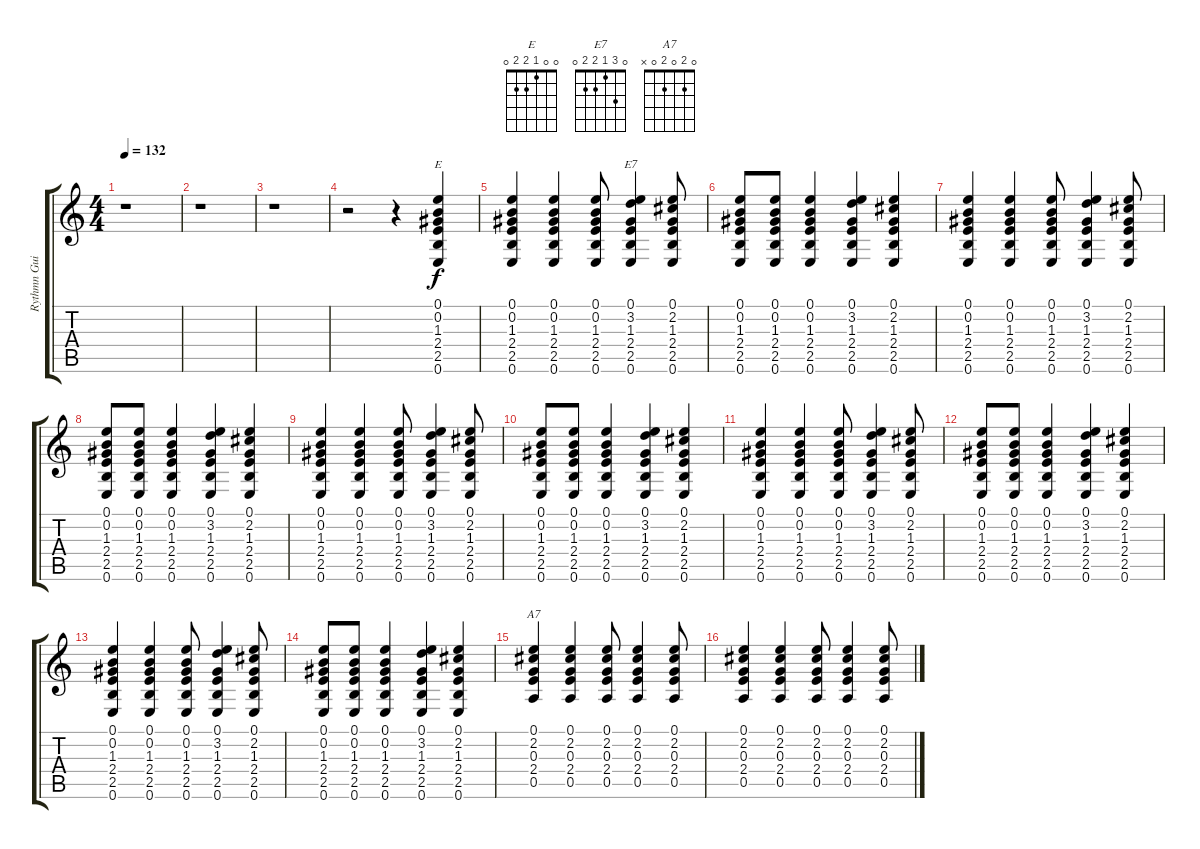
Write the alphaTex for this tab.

\track ("Rythmn Guitar" "Rythmn Gui") {instrument acousticguitarsteel}
\staff {score tabs}
\tuning (E4 B3 G3 D3 A2 E2) {hide}
\chord ("E" 0 0 1 2 2 0)
\chord ("E7" 0 3 1 2 2 0)
\chord ("A7" 0 2 0 2 0 x)
\ts (4 4)
\tempo 132
\clef g2
\ks c
r.1{dy f instrument acousticguitarsteel} |
r.1 |
r.1 |
r.2 r.4 (0.1 0.2 1.3 2.4 2.5 0.6).4{ch "E"} |
(0.1 0.2 1.3 2.4 2.5 0.6).4 (0.1 0.2 1.3 2.4 2.5 0.6).4 (0.1 0.2 1.3 2.4 2.5 0.6).8 (0.1 3.2 1.3 2.4 2.5 0.6).4{ch "E7"} (0.1 2.2 1.3 2.4 2.5 0.6).8 |
(0.1 0.2 1.3 2.4 2.5 0.6).8 (0.1 0.2 1.3 2.4 2.5 0.6).8 (0.1 0.2 1.3 2.4 2.5 0.6).4 (0.1 3.2 1.3 2.4 2.5 0.6).4 (0.1 2.2 1.3 2.4 2.5 0.6).4 |
(0.1 0.2 1.3 2.4 2.5 0.6).4 (0.1 0.2 1.3 2.4 2.5 0.6).4 (0.1 0.2 1.3 2.4 2.5 0.6).8 (0.1 3.2 1.3 2.4 2.5 0.6).4 (0.1 2.2 1.3 2.4 2.5 0.6).8 |
(0.1 0.2 1.3 2.4 2.5 0.6).8 (0.1 0.2 1.3 2.4 2.5 0.6).8 (0.1 0.2 1.3 2.4 2.5 0.6).4 (0.1 3.2 1.3 2.4 2.5 0.6).4 (0.1 2.2 1.3 2.4 2.5 0.6).4 |
(0.1 0.2 1.3 2.4 2.5 0.6).4 (0.1 0.2 1.3 2.4 2.5 0.6).4 (0.1 0.2 1.3 2.4 2.5 0.6).8 (0.1 3.2 1.3 2.4 2.5 0.6).4 (0.1 2.2 1.3 2.4 2.5 0.6).8 |
(0.1 0.2 1.3 2.4 2.5 0.6).8 (0.1 0.2 1.3 2.4 2.5 0.6).8 (0.1 0.2 1.3 2.4 2.5 0.6).4 (0.1 3.2 1.3 2.4 2.5 0.6).4 (0.1 2.2 1.3 2.4 2.5 0.6).4 |
(0.1 0.2 1.3 2.4 2.5 0.6).4 (0.1 0.2 1.3 2.4 2.5 0.6).4 (0.1 0.2 1.3 2.4 2.5 0.6).8 (0.1 3.2 1.3 2.4 2.5 0.6).4 (0.1 2.2 1.3 2.4 2.5 0.6).8 |
(0.1 0.2 1.3 2.4 2.5 0.6).8 (0.1 0.2 1.3 2.4 2.5 0.6).8 (0.1 0.2 1.3 2.4 2.5 0.6).4 (0.1 3.2 1.3 2.4 2.5 0.6).4 (0.1 2.2 1.3 2.4 2.5 0.6).4 |
(0.1 0.2 1.3 2.4 2.5 0.6).4 (0.1 0.2 1.3 2.4 2.5 0.6).4 (0.1 0.2 1.3 2.4 2.5 0.6).8 (0.1 3.2 1.3 2.4 2.5 0.6).4 (0.1 2.2 1.3 2.4 2.5 0.6).8 |
(0.1 0.2 1.3 2.4 2.5 0.6).8 (0.1 0.2 1.3 2.4 2.5 0.6).8 (0.1 0.2 1.3 2.4 2.5 0.6).4 (0.1 3.2 1.3 2.4 2.5 0.6).4 (0.1 2.2 1.3 2.4 2.5 0.6).4 |
(0.1 2.2 0.3 2.4 0.5).4{ch "A7"} (0.1 2.2 0.3 2.4 0.5).4 (0.1 2.2 0.3 2.4 0.5).8 (0.1 2.2 0.3 2.4 0.5).4 (0.1 2.2 0.3 2.4 0.5).8 |
(0.1 2.2 0.3 2.4 0.5).4 (0.1 2.2 0.3 2.4 0.5).4 (0.1 2.2 0.3 2.4 0.5).8 (0.1 2.2 0.3 2.4 0.5).4 (0.1 2.2 0.3 2.4 0.5).8
